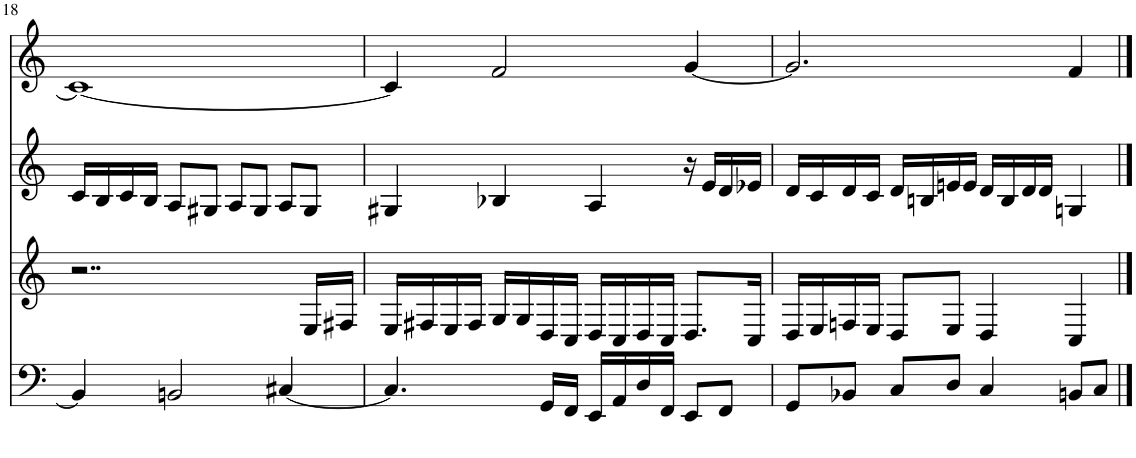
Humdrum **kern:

**kern	**kern	**kern	**kern
*part4	*part3	*part2	*part1
*staff4	*staff3	*staff2	*staff1
*I"Piano	*I"Piano	*I"Piano	*I"Piano
*I'Pno	*I'Pno	*I'Pno	*I'Pno
!!LO:PB:g=z
*clefF4	*clefG2	*clefG2	*clefG2
*k[]	*k[]	*k[]	*k[]
*M4/4	*M4/4	*M4/4	*M4/4
=18	=18	=18	=18
4BB-/]	2..r	16c/LL	1c#_
.	.	16B/	.
.	.	16c/	.
.	.	16B/JJ	.
2BBn/	.	8A/L	.
.	.	8G#X/J	.
.	.	8A/L	.
.	.	8G#/J	.
[4C#X/	.	8A/L	.
.	16E/LL	8G#/J	.
.	16F#X/JJ	.	.
=19	=19	=19	=19
4.C#/]	16E/LL	4G#X/	4c#/]
.	16F#X/	.	.
.	16E/	.	.
.	16F#/JJ	.	.
.	16G/LL	4B-X/	2f/
.	16G/	.	.
16GG/LL	16D/	.	.
16FF/JJ	16C/JJ	.	.
16EE/LL	16D/LL	4A/	.
16AA/	16C/	.	.
16D/	16D/	.	.
16FF/JJ	16C/JJ	.	.
8EE/L	8.D/L	16r	[4g/
.	.	16e/LL	.
8FF/J	.	16d/	.
.	16C/Jk	16e-X/JJ	.
=20	=20	=20	=20
8GG/L	16D/LL	16d/LL	2.g/]
.	16E/	16c/	.
8BB-X/J	16Fn/	16d/	.
.	16E/JJ	16c/JJ	.
8C/L	8D/L	16d/LL	.
.	.	16Bn/	.
8D/J	8E/J	16en/	.
.	.	16e/JJ	.
4C/	4D/	16d/LL	.
.	.	16B/	.
.	.	16d/	.
.	.	16d/JJ	.
8BBn/L	4C/	4Gn/	4f/
8C/J	.	.	.
==	==	==	==
*-	*-	*-	*-
